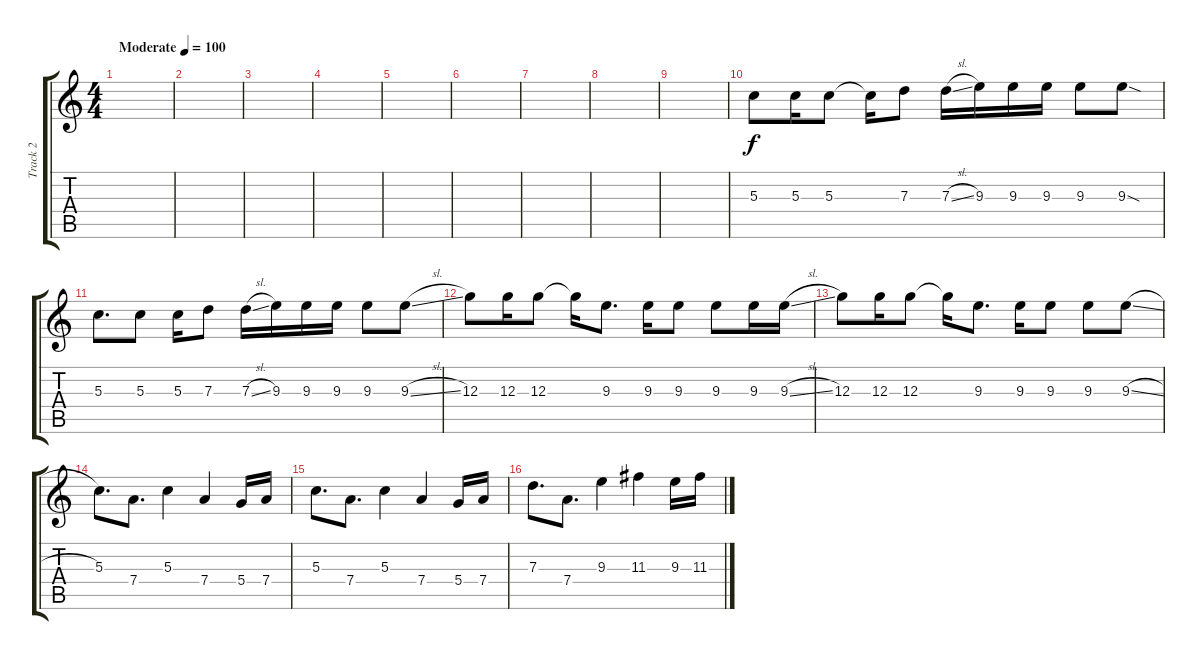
\track ("Track 2" "Track 2") {instrument overdrivenguitar}
\staff {score tabs}
\tuning (E4 B3 G3 D3 A2 E2) {hide}
\ts (4 4)
\tempo (100 "Moderate")
\clef g2
\ks c
|
|
|
|
|
|
|
|
|
5.3.8 5.3.16 5.3.8 5.3{t}.16 7.3.8 7.3{sl}.16 9.3.16 9.3.16 9.3.16 9.3.8 9.3{sod}.8 |
5.3.8{d} 5.3.8 5.3.16 7.3.8 7.3{sl}.16 9.3.16 9.3.16 9.3.16 9.3.8 9.3{sl}.8 |
12.3.8 12.3.16 12.3.8 12.3{t}.16 9.3.8{d} 9.3.16 9.3.8 9.3.8 9.3.16 9.3{sl}.16 |
12.3.8 12.3.16 12.3.8 12.3{t}.16 9.3.8{d} 9.3.16 9.3.8 9.3.8 9.3{sl}.8 |
5.3.8{d} 7.4.8{d} 5.3.4 7.4.4 5.4.16 7.4.16 |
5.3.8{d} 7.4.8{d} 5.3.4 7.4.4 5.4.16 7.4.16 |
7.3.8{d} 7.4.8{d} 9.3.4 11.3.4 9.3.16 11.3.16
